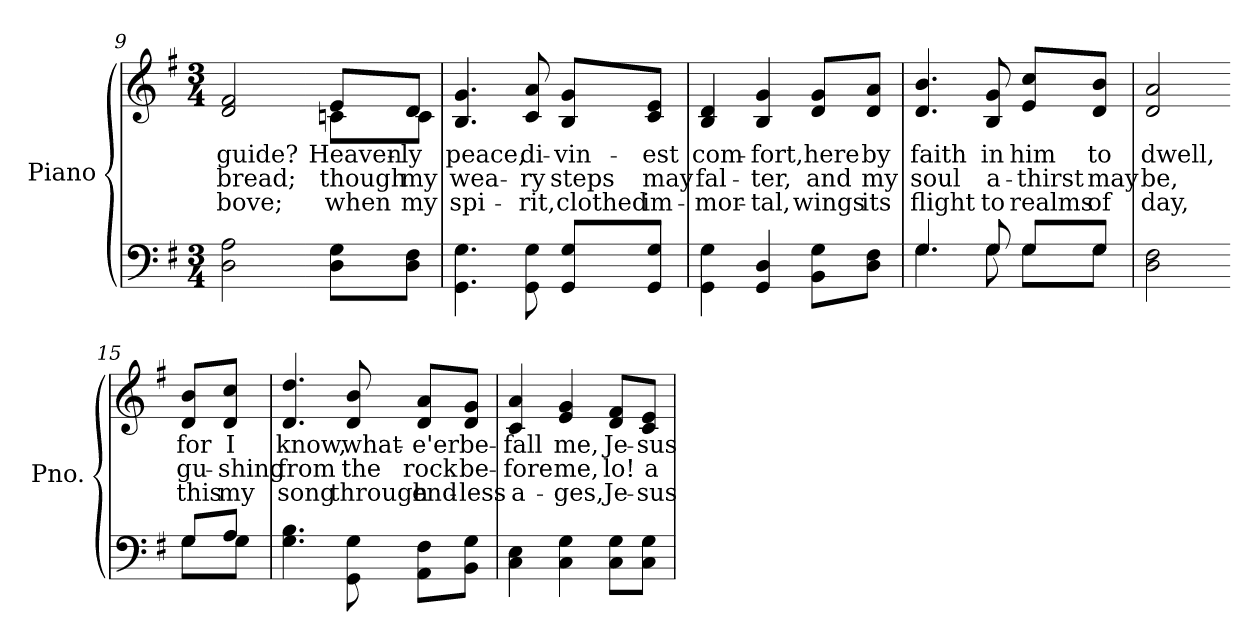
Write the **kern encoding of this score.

**kern	**kern	**text	**text	**text
*part2	*part1	*part1	*part1	*part1
*staff2	*staff1	*staff1	*staff1	*staff1
*I"Piano	*I"Piano	*	*	*
*I'Pno.	*I'Pno.	*	*	*
!!LO:LB:g=z
*clefF4	*clefG2	*	*	*
*k[f#]	*k[f#]	*	*	*
*G:	*G:	*	*	*
*M3/4	*M3/4	*	*	*
=9	=9	=9	=9	=9
!	!	!LO:LY:b:color=#000000	!LO:LY:b:color=#000000	!LO:LY:b:color=#000000
*	*^	*	*	*
2Di\ 2Ai	2di/ 2f#i	2ryy	guide?	bread;	-bove;
=10-	=10-	=10-	=10-	=10-	=10-
!	!	!	!LO:LY:b:color=#000000	!LO:LY:b:color=#000000	!LO:LY:b:color=#000000
8Di\ 8Gi\L	8ei/L	8cni\L	Heaven-	though	when
!	!	!	!LO:LY:b:color=#000000	!LO:LY:b:color=#000000	!LO:LY:b:color=#000000
8Di\ 8F#i\J	8di/J	8ci\J	-ly	my	my
*	*v	*v	*	*	*
=11	=11	=11	=11	=11
*	*^	*	*	*
!	!	!	!LO:LY:b:color=#000000	!LO:LY:b:color=#000000	!LO:LY:b:color=#000000
*	*v	*v	*	*	*
4.GGi\ 4.Gi	4.Bi/ 4.gi	peace,	wea-	spi-
!	!	!LO:LY:b:color=#000000	!LO:LY:b:color=#000000	!LO:LY:b:color=#000000
8GGi\ 8Gi	8ci/ 8ai	di-	-ry	-rit,
!	!	!LO:LY:b:color=#000000	!LO:LY:b:color=#000000	!LO:LY:b:color=#000000
8GGi/ 8Gi/L	8Bi/ 8gi/L	-vin-	steps	clothed
!	!	!LO:LY:b:color=#000000	!LO:LY:b:color=#000000	!LO:LY:b:color=#000000
8GGi/ 8Gi/J	8ci/ 8ei/J	-est	may	im-
=12	=12	=12	=12	=12
!	!	!LO:LY:b:color=#000000	!LO:LY:b:color=#000000	!LO:LY:b:color=#000000
4GGi\ 4Gi	4Bi/ 4di	com-	fal-	-mor-
!	!	!LO:LY:b:color=#000000	!LO:LY:b:color=#000000	!LO:LY:b:color=#000000
4GGi/ 4Di	4Bi/ 4gi	-fort,	-ter,	-tal,
!	!	!LO:LY:b:color=#000000	!LO:LY:b:color=#000000	!LO:LY:b:color=#000000
8BBi\ 8Gi\L	8di/ 8gi/L	here	and	wings
!	!	!LO:LY:b:color=#000000	!LO:LY:b:color=#000000	!LO:LY:b:color=#000000
8Di\ 8F#i\J	8di/ 8ai/J	by	my	its
!!LO:LB:g=z
=13	=13	=13	=13	=13
*^	*	*	*	*
!	!	!	!LO:LY:b:color=#000000	!LO:LY:b:color=#000000	!LO:LY:b:color=#000000
4.Gi/	4.Gi\	4.di/ 4.bi	faith	soul	flight
!	!	!	!LO:LY:b:color=#000000	!LO:LY:b:color=#000000	!LO:LY:b:color=#000000
8Gi/	8Gi\	8Bi/ 8gi	in	a-	to
!	!	!	!LO:LY:b:color=#000000	!LO:LY:b:color=#000000	!LO:LY:b:color=#000000
8Gi/L	8Gi\L	8ei/ 8cci/L	him	-thirst	realms
!	!	!	!LO:LY:b:color=#000000	!LO:LY:b:color=#000000	!LO:LY:b:color=#000000
8Gi/J	8Gi\J	8di/ 8bi/J	to	may	of
=14	=14	=14	=14	=14	=14
!	!	!	!LO:LY:b:color=#000000	!LO:LY:b:color=#000000	!LO:LY:b:color=#000000
2Di\ 2F#i	2ryy	2di/ 2ai	dwell,	be,	day,
=15-	=15-	=15-	=15-	=15-	=15-
!	!	!	!LO:LY:b:color=#000000	!LO:LY:b:color=#000000	!LO:LY:b:color=#000000
8Gi/L	8Gi\L	8di/ 8bi/L	for	gu-	this
!	!	!	!LO:LY:b:color=#000000	!LO:LY:b:color=#000000	!LO:LY:b:color=#000000
8Ai/J	8Gi\J	8di/ 8cci/J	I	-shing	my
*v	*v	*	*	*	*
=16	=16	=16	=16	=16
*^	*	*	*	*
!	!	!	!LO:LY:b:color=#000000	!LO:LY:b:color=#000000	!LO:LY:b:color=#000000
*v	*v	*	*	*	*
4.Gi\ 4.Bi	4.di/ 4.ddi	know,	from	song
!	!	!LO:LY:b:color=#000000	!LO:LY:b:color=#000000	!LO:LY:b:color=#000000
8GGi\ 8Gi	8di/ 8bi	what-	the	through
!	!	!LO:LY:b:color=#000000	!LO:LY:b:color=#000000	!LO:LY:b:color=#000000
8AAi\ 8F#i\L	8di/ 8ai/L	-e'er	rock	end-
!	!	!LO:LY:b:color=#000000	!LO:LY:b:color=#000000	!LO:LY:b:color=#000000
8BBi\ 8Gi\J	8di/ 8gi/J	be-	be-	-less
=17	=17	=17	=17	=17
!	!	!LO:LY:b:color=#000000	!LO:LY:b:color=#000000	!LO:LY:b:color=#000000
4Ci\ 4Ei	4ci/ 4ai	-fall	-fore	a-
!	!	!LO:LY:b:color=#000000	!LO:LY:b:color=#000000	!LO:LY:b:color=#000000
4Ci\ 4Gi	4ei/ 4gi	me,	me,	-ges,
!	!	!LO:LY:b:color=#000000	!LO:LY:b:color=#000000	!LO:LY:b:color=#000000
8Ci\ 8Gi\L	8di/ 8f#i/L	Je-	lo!	Je-
!	!	!LO:LY:b:color=#000000	!LO:LY:b:color=#000000	!LO:LY:b:color=#000000
8Ci\ 8Gi\J	8ci/ 8ei/J	-sus	a	-sus
=	=	=	=	=
*-	*-	*-	*-	*-
